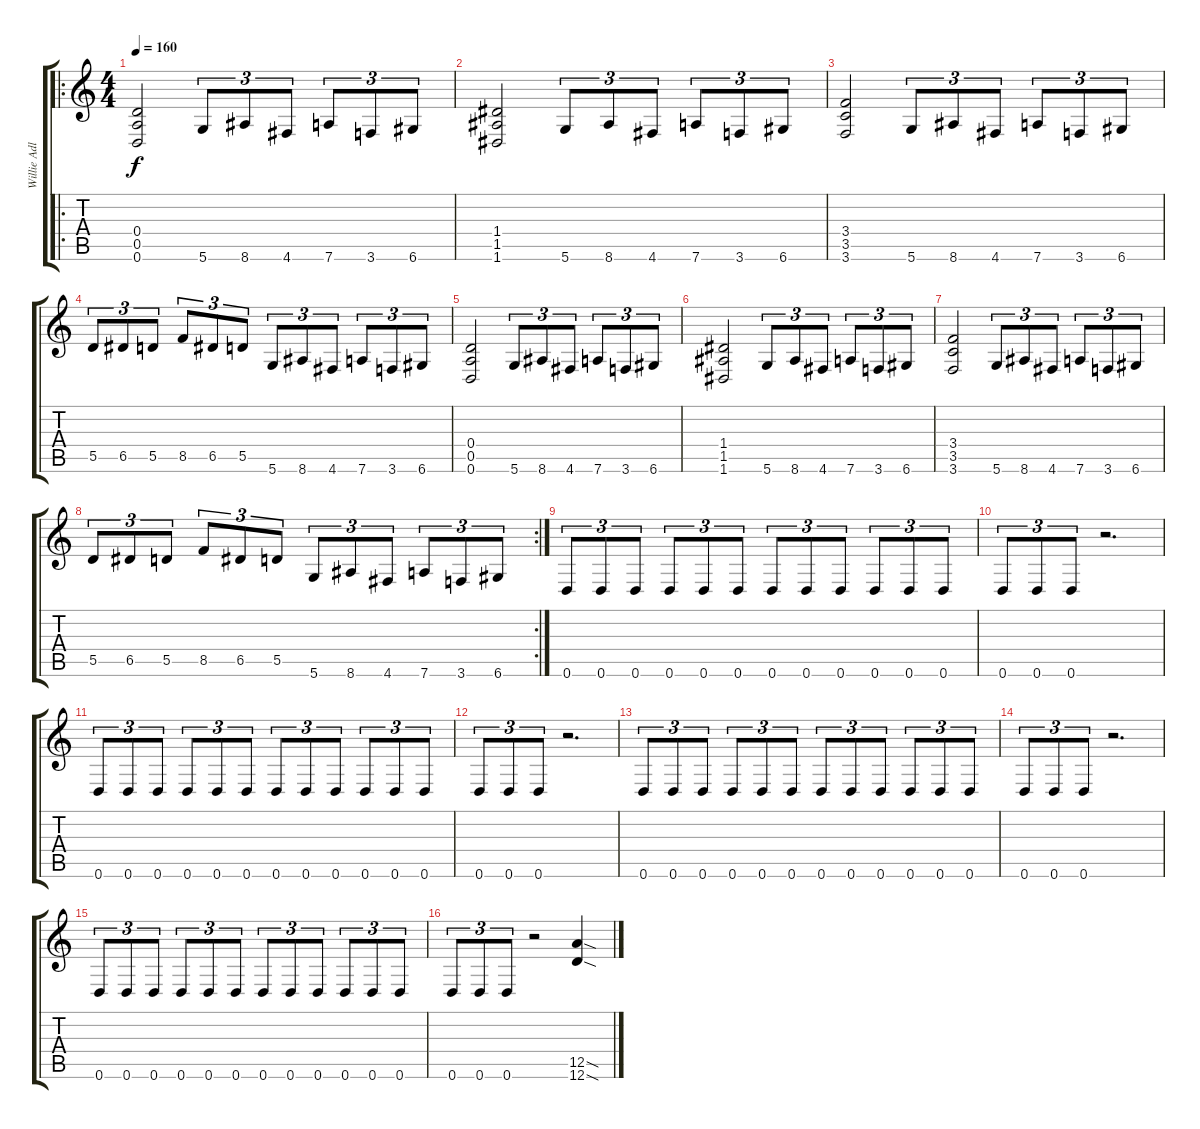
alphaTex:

\track ("Willie Adler" "Willie Adl") {instrument distortionguitar}
\staff {score tabs}
\tuning (E4 B3 G3 D3 A2 D2) {hide}
\ro
\ts (4 4)
\tempo 160
\clef g2
\ks c
(0.4 0.5 0.6).2{dy f} 5.6.8{tu (3 2)} 8.6.8{tu (3 2)} 4.6.8{tu (3 2)} 7.6.8{tu (3 2)} 3.6.8{tu (3 2)} 6.6.8{tu (3 2)} |
(1.4 1.5 1.6).2 5.6.8{tu (3 2)} 8.6.8{tu (3 2)} 4.6.8{tu (3 2)} 7.6.8{tu (3 2)} 3.6.8{tu (3 2)} 6.6.8{tu (3 2)} |
(3.4 3.5 3.6).2 5.6.8{tu (3 2)} 8.6.8{tu (3 2)} 4.6.8{tu (3 2)} 7.6.8{tu (3 2)} 3.6.8{tu (3 2)} 6.6.8{tu (3 2)} |
5.5.8{tu (3 2)} 6.5.8{tu (3 2)} 5.5.8{tu (3 2)} 8.5.8{tu (3 2)} 6.5.8{tu (3 2)} 5.5.8{tu (3 2)} 5.6.8{tu (3 2)} 8.6.8{tu (3 2)} 4.6.8{tu (3 2)} 7.6.8{tu (3 2)} 3.6.8{tu (3 2)} 6.6.8{tu (3 2)} |
(0.4 0.5 0.6).2 5.6.8{tu (3 2)} 8.6.8{tu (3 2)} 4.6.8{tu (3 2)} 7.6.8{tu (3 2)} 3.6.8{tu (3 2)} 6.6.8{tu (3 2)} |
(1.4 1.5 1.6).2 5.6.8{tu (3 2)} 8.6.8{tu (3 2)} 4.6.8{tu (3 2)} 7.6.8{tu (3 2)} 3.6.8{tu (3 2)} 6.6.8{tu (3 2)} |
(3.4 3.5 3.6).2 5.6.8{tu (3 2)} 8.6.8{tu (3 2)} 4.6.8{tu (3 2)} 7.6.8{tu (3 2)} 3.6.8{tu (3 2)} 6.6.8{tu (3 2)} |
\rc 2
5.5.8{tu (3 2)} 6.5.8{tu (3 2)} 5.5.8{tu (3 2)} 8.5.8{tu (3 2)} 6.5.8{tu (3 2)} 5.5.8{tu (3 2)} 5.6.8{tu (3 2)} 8.6.8{tu (3 2)} 4.6.8{tu (3 2)} 7.6.8{tu (3 2)} 3.6.8{tu (3 2)} 6.6.8{tu (3 2)} |
0.6.8{tu (3 2)} 0.6.8{tu (3 2)} 0.6.8{tu (3 2)} 0.6.8{tu (3 2)} 0.6.8{tu (3 2)} 0.6.8{tu (3 2)} 0.6.8{tu (3 2)} 0.6.8{tu (3 2)} 0.6.8{tu (3 2)} 0.6.8{tu (3 2)} 0.6.8{tu (3 2)} 0.6.8{tu (3 2)} |
0.6.8{tu (3 2)} 0.6.8{tu (3 2)} 0.6.8{tu (3 2)} r.2{d} |
0.6.8{tu (3 2)} 0.6.8{tu (3 2)} 0.6.8{tu (3 2)} 0.6.8{tu (3 2)} 0.6.8{tu (3 2)} 0.6.8{tu (3 2)} 0.6.8{tu (3 2)} 0.6.8{tu (3 2)} 0.6.8{tu (3 2)} 0.6.8{tu (3 2)} 0.6.8{tu (3 2)} 0.6.8{tu (3 2)} |
0.6.8{tu (3 2)} 0.6.8{tu (3 2)} 0.6.8{tu (3 2)} r.2{d} |
0.6.8{tu (3 2)} 0.6.8{tu (3 2)} 0.6.8{tu (3 2)} 0.6.8{tu (3 2)} 0.6.8{tu (3 2)} 0.6.8{tu (3 2)} 0.6.8{tu (3 2)} 0.6.8{tu (3 2)} 0.6.8{tu (3 2)} 0.6.8{tu (3 2)} 0.6.8{tu (3 2)} 0.6.8{tu (3 2)} |
0.6.8{tu (3 2)} 0.6.8{tu (3 2)} 0.6.8{tu (3 2)} r.2{d} |
0.6.8{tu (3 2)} 0.6.8{tu (3 2)} 0.6.8{tu (3 2)} 0.6.8{tu (3 2)} 0.6.8{tu (3 2)} 0.6.8{tu (3 2)} 0.6.8{tu (3 2)} 0.6.8{tu (3 2)} 0.6.8{tu (3 2)} 0.6.8{tu (3 2)} 0.6.8{tu (3 2)} 0.6.8{tu (3 2)} |
0.6.8{tu (3 2)} 0.6.8{tu (3 2)} 0.6.8{tu (3 2)} r.2 (12.5{sod} 12.6{sod}).4
